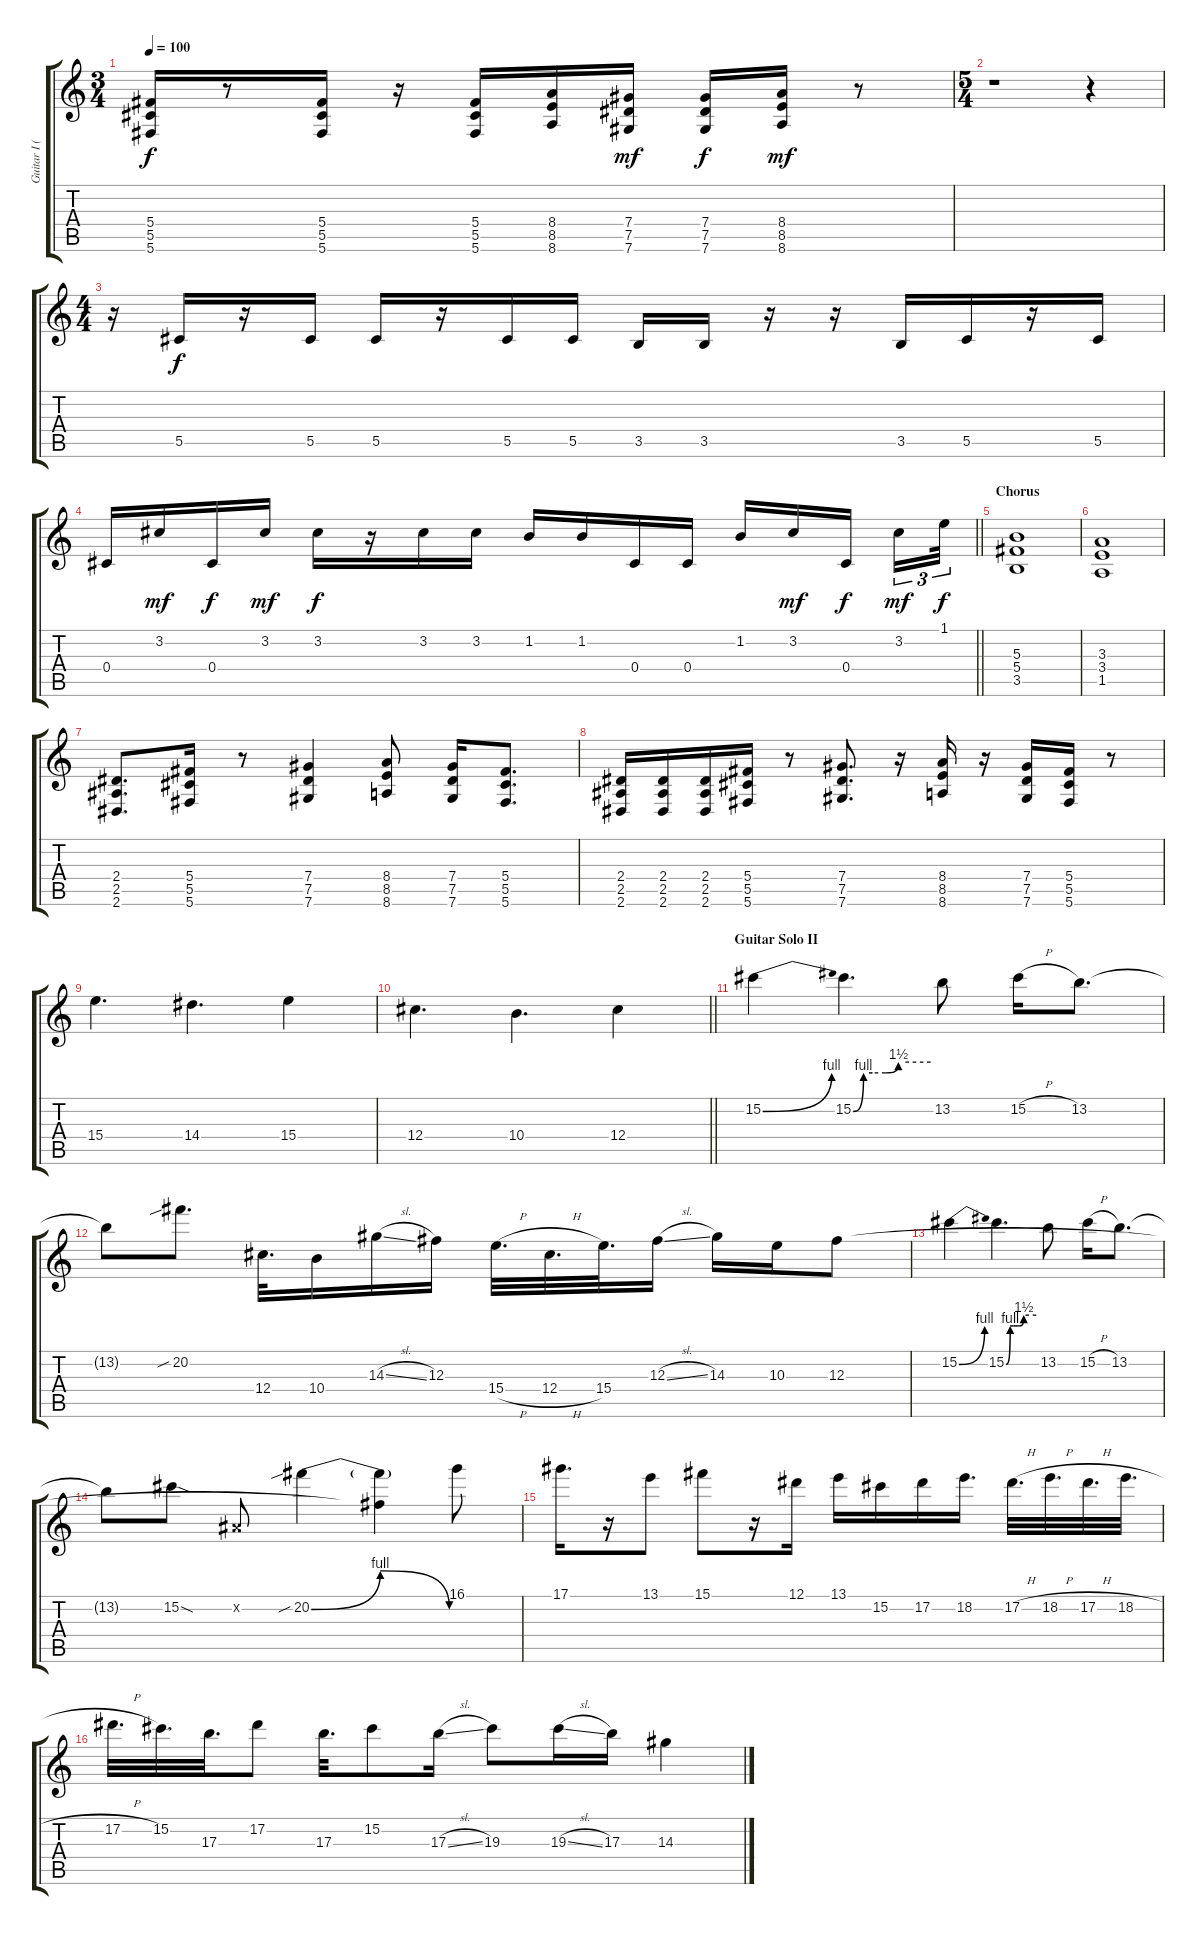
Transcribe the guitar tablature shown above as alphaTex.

\track ("Guitar I (Robin Finck)" "Guitar I (") {instrument overdrivenguitar}
\staff {score tabs}
\tuning (Eb4 Bb3 Gb3 Db3 Ab2 Db2) {hide}
\ts (3 4)
\tempo 100
\clef g2
\ks c
(5.4 5.5 5.6).16{dy f} r.8 (5.4 5.5 5.6).16 r.16 (5.4 5.5 5.6).16 (8.4 8.5 8.6).16 (7.4 7.5 7.6).16{dy mf} (7.4 7.5 7.6).16{dy f} (8.4 8.5 8.6).16{dy mf} r.8 |
\ts (5 4)
r.1 r.4 |
\ts (4 4)
r.16 5.5.16{dy f} r.16 5.5.16 5.5.16 r.16 5.5.16 5.5.16 3.5.16 3.5.16 r.16 r.16 3.5.16 5.5.16 r.16 5.5.16 |
\barLineRight lightlight
0.4.16 3.2.16{dy mf} 0.4.16{dy f} 3.2.16{dy mf} 3.2.16{dy f} r.16 3.2.16 3.2.16 1.2.16 1.2.16 0.4.16 0.4.16 1.2.16 3.2.16{dy mf} 0.4.16{dy f beam splitsecondary} 3.2.16{tu (3 2) dy mf} 1.1.32{tu (3 2) dy f} |
\section ("" "Chorus")
(5.3 5.4 3.5).1 |
(3.3 3.4 1.5).1 |
(2.4 2.5 2.6).8{d volume 13} (5.4 5.5 5.6).16 r.8 (7.4 7.5 7.6).4 (8.4 8.5 8.6).8 (7.4 7.5 7.6).16 (5.4 5.5 5.6).8{d} |
(2.4 2.5 2.6).16 (2.4 2.5 2.6).16 (2.4 2.5 2.6).16 (5.4 5.5 5.6).16 r.8 (7.4 7.5 7.6).8{d} r.16 (8.4 8.5 8.6).16 r.16 (7.4 7.5 7.6).16 (5.4 5.5 5.6).16 r.8 |
15.4.4{d volume 16} 14.4.4{d} 15.4.4 |
\barLineRight lightlight
12.4.4{d} 10.4.4{d} 12.4.4 |
\section ("" "Guitar Solo II")
15.2{be (bend 0 0 60 4)}.4 15.2{be (custom 0 0 8 4 15 4 25 4 35 6 60 6)}.4{d} 13.2.8 15.2{h}.16 13.2.8{d} |
13.2{t}.8 20.2{sib}.8{d} 12.4.32{d} 10.4.16 14.3{sl}.16 12.3.16 15.4{h}.32{d} 12.4{h}.32{d} 15.4.32{d} 12.3{sl}.16 14.3.16 10.3.16 12.3.8 |
15.2{be (bend 0 0 60 4)}.4 15.2{be (custom 0 0 8 4 15 4 25 4 35 6 60 6)}.4{d} 13.2.8 15.2{h}.16 13.2.8{d} |
13.2{t}.8 15.2{sod}.8 0.2{x}.8 20.2{be (bendrelease 0 0 15 4 43 4 60 0) sib}.4 (20.2{t} 12.3{t}).4 16.1.8 |
17.1.16{d} r.16 13.1.8 15.1.8 r.16 12.1.16 13.1.16 15.2.16 17.2.16 18.2.16{d} 17.2{h}.32{d} 18.2{h}.32{d} 17.2{h}.32{d} 18.2{h}.32{d} |
17.2{h}.32{d} 15.2.32{d} 17.3.32{d} 17.2.8 17.3.32{d} 15.2.8 17.3{sl}.16 19.3.8 19.3{sl}.16 17.3.16 14.3.4
